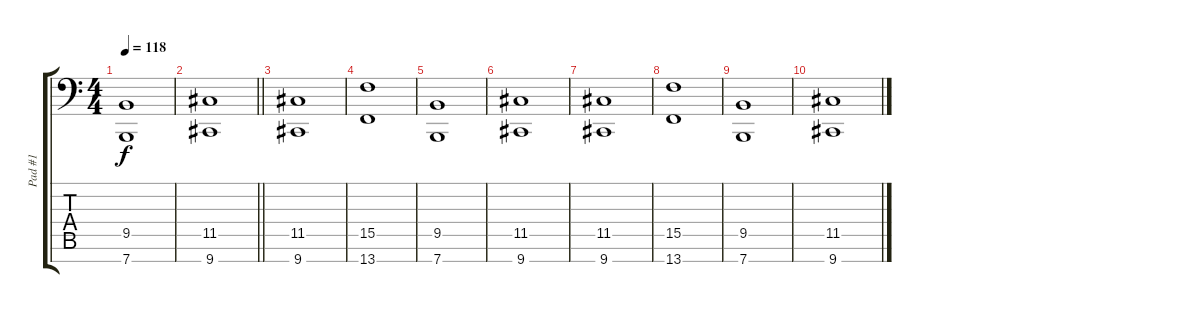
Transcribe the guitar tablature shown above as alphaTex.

\track ("Pad #1" "Pad #1") {instrument pad2warm}
\staff {score tabs}
\tuning (B3 G3 D3 A2 D2 B1 E1) {hide}
\ts (4 4)
\tempo 118
\clef f4
\ks c
(9.5 7.7).1{dy f} |
\barLineRight lightlight
(11.5 9.7).1 |
\section ("" "")
(11.5 9.7).1 |
(15.5 13.7).1 |
(9.5 7.7).1 |
(11.5 9.7).1 |
(11.5 9.7).1 |
(15.5 13.7).1 |
(9.5 7.7).1 |
(11.5 9.7).1
